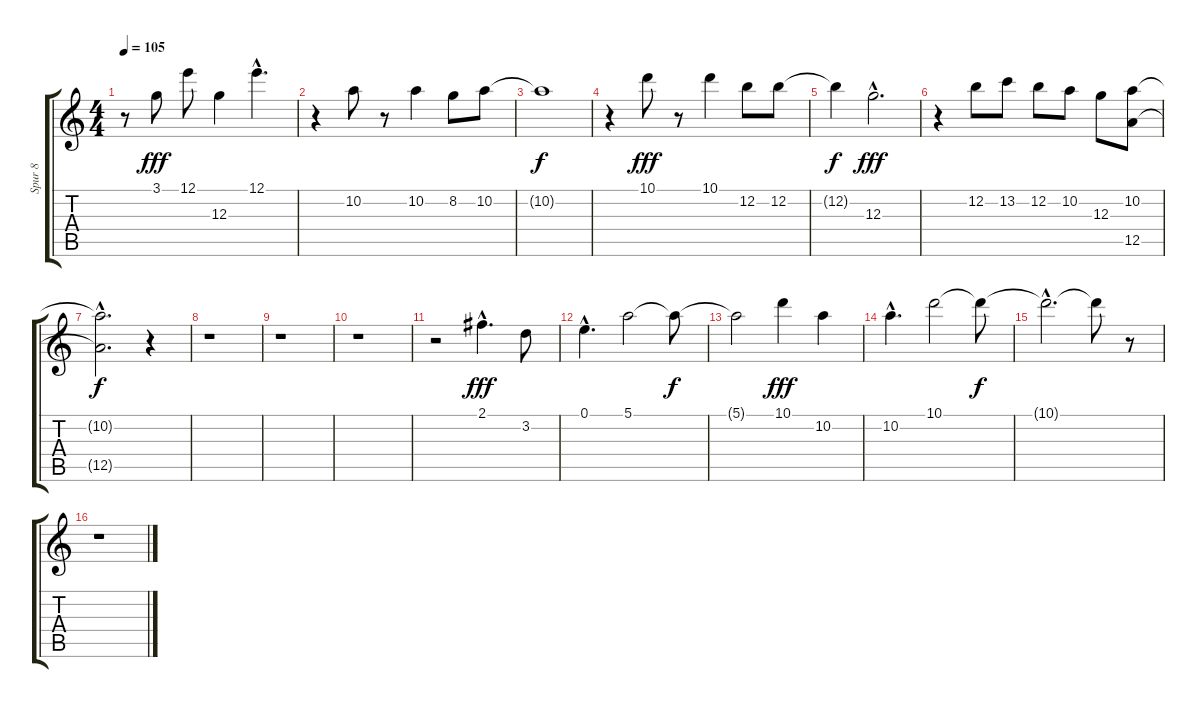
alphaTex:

\track ("Spur 8" "Spur 8") {instrument overdrivenguitar}
\staff {score tabs}
\tuning (E4 B3 G3 D3 A2 E2) {hide}
\ts (4 4)
\tempo 105
\clef g2
\ks c
r.8{dy fff} 3.1.8 12.1.8 12.3.4 12.1{hac}.4{d} |
r.4 10.2.8 r.8 10.2.4 8.2.8 10.2.8 |
10.2{t}.1{dy f} |
r.4 10.1.8{dy fff} r.8 10.1.4 12.2.8 12.2.8 |
12.2{t}.4{dy f} 12.3{hac}.2{d dy fff} |
r.4 12.2.8 13.2.8 12.2.8 10.2.8 12.3.8 (10.2 12.5).8 |
(10.2{hac t} 12.5{hac t}).2{d dy f} r.4 |
r.1 |
r.1 |
r.1 |
r.2 2.1{hac}.4{d dy fff} 3.2.8 |
0.1{hac}.4{d} 5.1.2 5.1{t}.8{dy f} |
5.1{t}.2 10.1.4{dy fff} 10.2.4 |
10.2{hac}.4{d} 10.1.2 10.1{t}.8{dy f} |
10.1{hac t}.2{d} 10.1{t}.8 r.8 |
r.1
